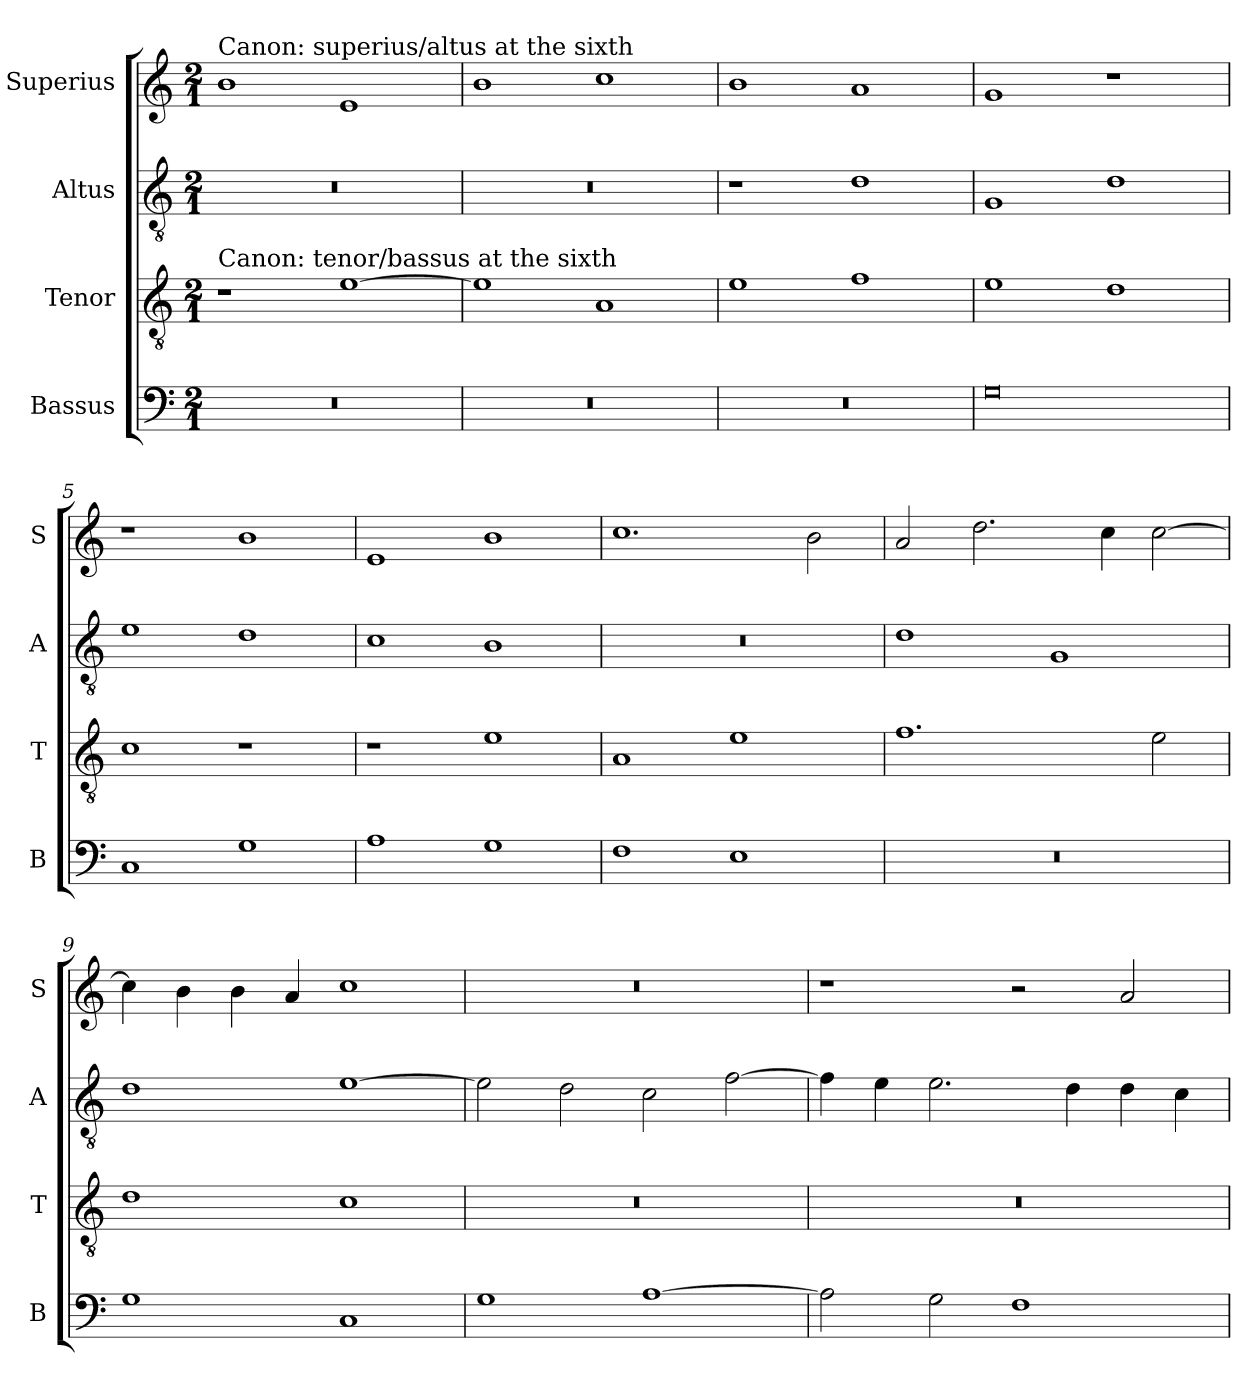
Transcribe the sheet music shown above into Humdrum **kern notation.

**kern	**kern	**kern	**kern
*part4	*part3	*part2	*part1
*staff4	*staff3	*staff2	*staff1
*I"Bassus	*I"Tenor	*I"Altus	*I"Superius
*I'B	*I'T	*I'A	*I'S
*clefF4	*clefGv2	*clefGv2	*clefG2
*k[]	*k[]	*k[]	*k[]
*C:	*C:	*C:	*C:
*M2/1	*M2/1	*M2/1	*M2/1
=1	=1	=1	=1
!	!	!	!LO:TX:a:t=Canon&colon; superius/altus at the sixth
!	!LO:TX:a:t=Canon&colon; tenor/bassus at the sixth	!	!
0r	1r	0r	1b
.	[1e	.	1e
=2	=2	=2	=2
0r	1e]	0r	1b
.	1A	.	1cc
=3	=3	=3	=3
0r	1e	1r	1b
.	1f	1d	1a
=4	=4	=4	=4
0G	1e	1G	1g
.	1d	1d	1r
=5	=5	=5	=5
1C	1c	1e	1r
1G	1r	1d	1b
=6	=6	=6	=6
1A	1r	1c	1e
1G	1e	1B	1b
=7	=7	=7	=7
1F	1A	0r	1.cc
1E	1e	.	.
.	.	.	2b
=8	=8	=8	=8
0r	1.f	1d	2a
.	.	.	2.dd
.	.	1G	.
.	.	.	4cc
.	2e	.	[2cc
=9	=9	=9	=9
1G	1d	1d	4cc]
.	.	.	4b
.	.	.	4b
.	.	.	4a
1C	1c	[1e	1cc
=10	=10	=10	=10
1G	0r	2e]	0r
.	.	2d	.
[1A	.	2c	.
.	.	[2f	.
=11	=11	=11	=11
2A]	0r	4f]	1r
.	.	4e	.
2G	.	2.e	.
1F	.	.	2r
.	.	4d	.
.	.	4d	2a
.	.	4c	.
=	=	=	=
*-	*-	*-	*-
